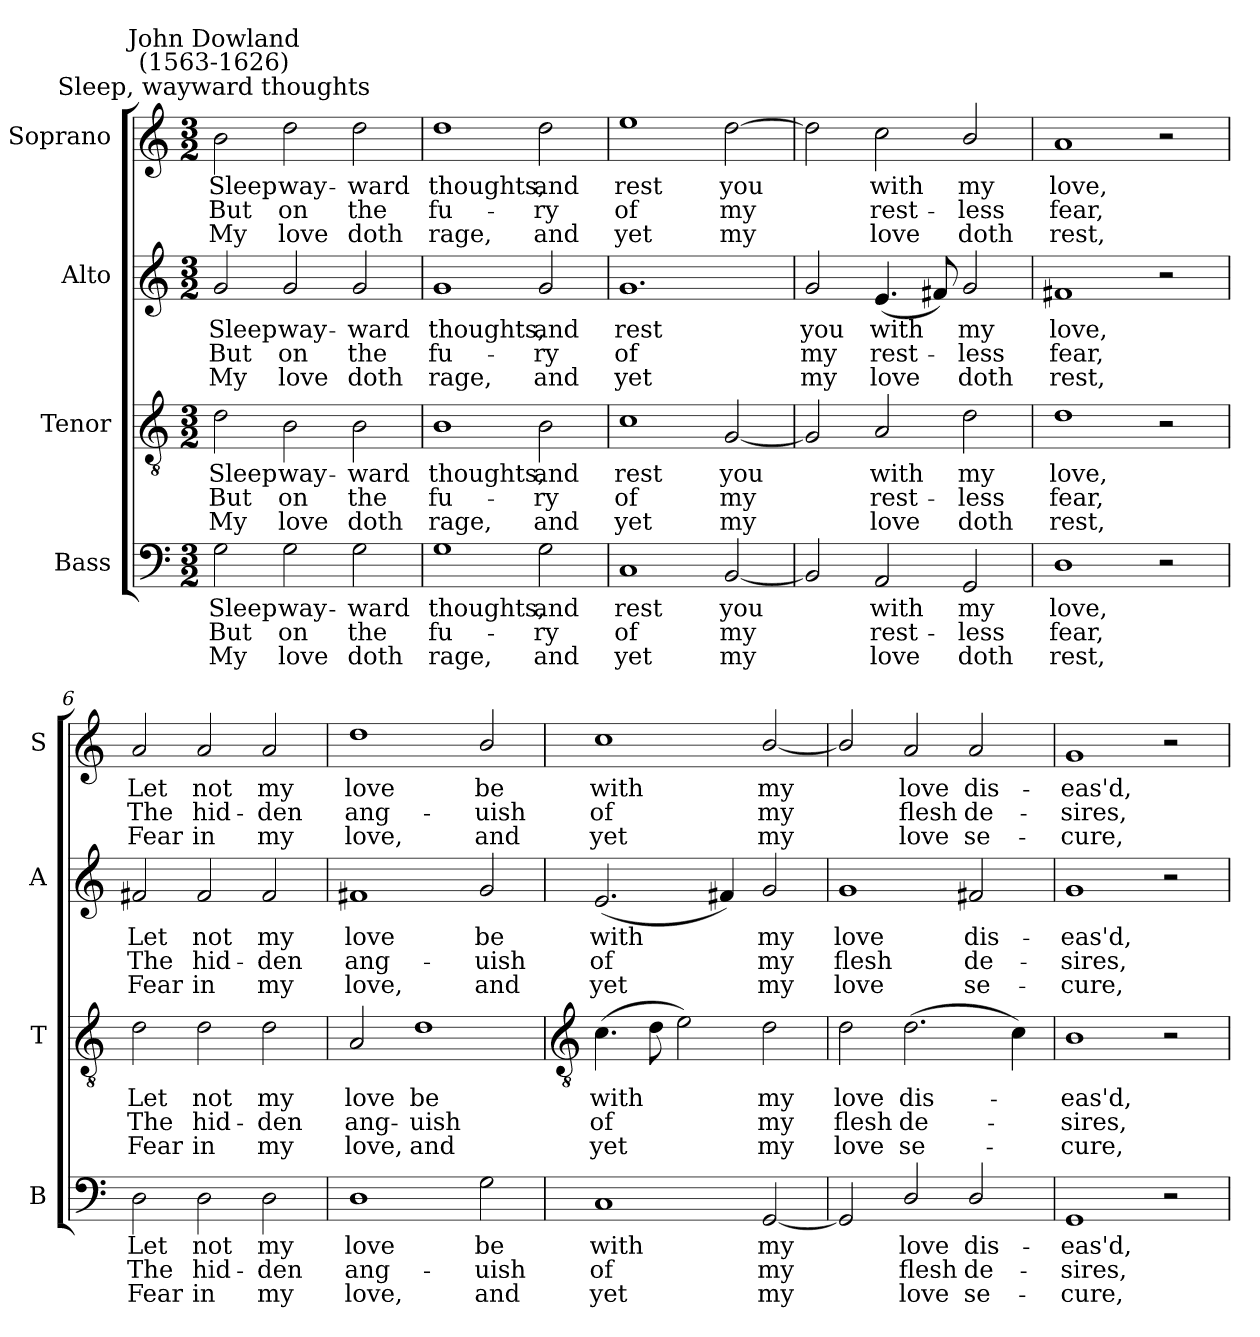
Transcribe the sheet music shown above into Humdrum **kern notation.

**kern	**text	**text	**text	**kern	**text	**text	**text	**kern	**text	**text	**text	**kern	**text	**text	**text
*part4	*part4	*part4	*part4	*part3	*part3	*part3	*part3	*part2	*part2	*part2	*part2	*part1	*part1	*part1	*part1
*staff4	*staff4	*staff4	*staff4	*staff3	*staff3	*staff3	*staff3	*staff2	*staff2	*staff2	*staff2	*staff1	*staff1	*staff1	*staff1
*I"Bass	*	*	*	*I"Tenor	*	*	*	*I"Alto	*	*	*	*I"Soprano	*	*	*
*I'B	*	*	*	*I'T	*	*	*	*I'A	*	*	*	*I'S	*	*	*
*clefF4	*	*	*	*clefGv2	*	*	*	*clefG2	*	*	*	*clefG2	*	*	*
*k[]	*	*	*	*k[]	*	*	*	*k[]	*	*	*	*k[]	*	*	*
*C:	*	*	*	*C:	*	*	*	*C:	*	*	*	*C:	*	*	*
*M3/2	*	*	*	*M3/2	*	*	*	*M3/2	*	*	*	*M3/2	*	*	*
=1	=1	=1	=1	=1	=1	=1	=1	=1	=1	=1	=1	=1	=1	=1	=1
!	!	!	!	!	!	!	!	!	!	!	!	!LO:TX:a:cj:t=Sleep, wayward thoughts	!	!	!
!	!	!	!	!	!	!	!	!	!	!	!	!LO:TX:a:cj:t=John Dowland\n(1563-1626)	!	!	!
!	!LO:LY:b	!LO:LY:b	!LO:LY:b	!	!LO:LY:b	!LO:LY:b	!LO:LY:b	!	!LO:LY:b	!LO:LY:b	!LO:LY:b	!	!LO:LY:b	!LO:LY:b	!LO:LY:b
2G	Sleep	But	My	2d	Sleep	But	My	2g	Sleep	But	My	2b	Sleep	But	My
!	!LO:LY:b	!LO:LY:b	!LO:LY:b	!	!LO:LY:b	!LO:LY:b	!LO:LY:b	!	!LO:LY:b	!LO:LY:b	!LO:LY:b	!	!LO:LY:b	!LO:LY:b	!LO:LY:b
2G	way-	-on	love	2B	way-	-on	love	2g	way-	-on	love	2dd	way-	-on	love
!	!LO:LY:b	!LO:LY:b	!LO:LY:b	!	!LO:LY:b	!LO:LY:b	!LO:LY:b	!	!LO:LY:b	!LO:LY:b	!LO:LY:b	!	!LO:LY:b	!LO:LY:b	!LO:LY:b
2G	ward	the	doth	2B	ward	the	doth	2g	ward	the	doth	2dd	ward	the	doth
=2	=2	=2	=2	=2	=2	=2	=2	=2	=2	=2	=2	=2	=2	=2	=2
!	!LO:LY:b	!LO:LY:b	!LO:LY:b	!	!LO:LY:b	!LO:LY:b	!LO:LY:b	!	!LO:LY:b	!LO:LY:b	!LO:LY:b	!	!LO:LY:b	!LO:LY:b	!LO:LY:b
1G	thoughts,	fu-	-rage,	1B	thoughts,	fu-	-rage,	1g	thoughts,	fu-	-rage,	1dd	thoughts,	fu-	-rage,
!	!LO:LY:b	!LO:LY:b	!LO:LY:b	!	!LO:LY:b	!LO:LY:b	!LO:LY:b	!	!LO:LY:b	!LO:LY:b	!LO:LY:b	!	!LO:LY:b	!LO:LY:b	!LO:LY:b
2G	and	ry	and	2B	and	ry	and	2g	and	ry	and	2dd	and	ry	and
=3	=3	=3	=3	=3	=3	=3	=3	=3	=3	=3	=3	=3	=3	=3	=3
!	!LO:LY:b	!LO:LY:b	!LO:LY:b	!	!LO:LY:b	!LO:LY:b	!LO:LY:b	!	!LO:LY:b	!LO:LY:b	!LO:LY:b	!	!LO:LY:b	!LO:LY:b	!LO:LY:b
1C	rest	of	yet	1c	rest	of	yet	1.g	rest	of	yet	1ee	rest	of	yet
!	!LO:LY:b	!LO:LY:b	!LO:LY:b	!	!LO:LY:b	!LO:LY:b	!LO:LY:b	!	!	!	!	!	!LO:LY:b	!LO:LY:b	!LO:LY:b
[2BB	you	my	my	[2G	you	my	my	.	.	.	.	[2dd	you	my	my
=4	=4	=4	=4	=4	=4	=4	=4	=4	=4	=4	=4	=4	=4	=4	=4
!	!	!	!	!	!	!	!	!	!LO:LY:b	!LO:LY:b	!LO:LY:b	!	!	!	!
2BB]	.	.	.	2G]	.	.	.	2g	you	my	my	2dd]	.	.	.
!	!LO:LY:b	!LO:LY:b	!LO:LY:b	!	!LO:LY:b	!LO:LY:b	!LO:LY:b	!	!LO:LY:b	!LO:LY:b	!LO:LY:b	!	!LO:LY:b	!LO:LY:b	!LO:LY:b
2AA	with	rest-	-love	2A	with	rest-	-love	(<4.e	with	rest-	love	2cc	with	rest-	-love
.	.	.	.	.	.	.	.	8f#X)	.	.	.	.	.	.	.
!	!LO:LY:b	!LO:LY:b	!LO:LY:b	!	!LO:LY:b	!LO:LY:b	!LO:LY:b	!	!LO:LY:b	!LO:LY:b	!LO:LY:b	!	!LO:LY:b	!LO:LY:b	!LO:LY:b
2GG	my	less	doth	2d	my	less	doth	2g	my	less	doth	2b/	my	less	doth
=5	=5	=5	=5	=5	=5	=5	=5	=5	=5	=5	=5	=5	=5	=5	=5
!	!LO:LY:b	!LO:LY:b	!LO:LY:b	!	!LO:LY:b	!LO:LY:b	!LO:LY:b	!	!LO:LY:b	!LO:LY:b	!LO:LY:b	!	!LO:LY:b	!LO:LY:b	!LO:LY:b
1D	love,	fear,	rest,	1d	love,	fear,	rest,	1f#X	love,	fear,	rest,	1a	love,	fear,	rest,
2r	.	.	.	2r	.	.	.	2r	.	.	.	2r	.	.	.
=6	=6	=6	=6	=6	=6	=6	=6	=6	=6	=6	=6	=6	=6	=6	=6
!	!LO:LY:b	!LO:LY:b	!LO:LY:b	!	!LO:LY:b	!LO:LY:b	!LO:LY:b	!	!LO:LY:b	!LO:LY:b	!LO:LY:b	!	!LO:LY:b	!LO:LY:b	!LO:LY:b
2D	Let	The	Fear	2d	Let	The	Fear	2f#X	Let	The	Fear	2a	Let	The	Fear
!	!LO:LY:b	!LO:LY:b	!LO:LY:b	!	!LO:LY:b	!LO:LY:b	!LO:LY:b	!	!LO:LY:b	!LO:LY:b	!LO:LY:b	!	!LO:LY:b	!LO:LY:b	!LO:LY:b
2D	not	hid-	-in	2d	not	hid-	-in	2f#	not	hid-	-in	2a	not	hid-	-in
!	!LO:LY:b	!LO:LY:b	!LO:LY:b	!	!LO:LY:b	!LO:LY:b	!LO:LY:b	!	!LO:LY:b	!LO:LY:b	!LO:LY:b	!	!LO:LY:b	!LO:LY:b	!LO:LY:b
2D	my	den	my	2d	my	den	my	2f#	my	den	my	2a	my	den	my
=7	=7	=7	=7	=7	=7	=7	=7	=7	=7	=7	=7	=7	=7	=7	=7
!	!LO:LY:b	!LO:LY:b	!LO:LY:b	!	!LO:LY:b	!LO:LY:b	!LO:LY:b	!	!LO:LY:b	!LO:LY:b	!LO:LY:b	!	!LO:LY:b	!LO:LY:b	!LO:LY:b
1D	love	ang-	-love,	2A	love	ang-	-love,	1f#X	love	ang-	-love,	1dd	love	ang-	-love,
!	!	!	!	!	!LO:LY:b	!LO:LY:b	!LO:LY:b	!	!	!	!	!	!	!	!
.	.	.	.	1d	be	uish	and	.	.	.	.	.	.	.	.
!	!LO:LY:b	!LO:LY:b	!LO:LY:b	!	!	!	!	!	!LO:LY:b	!LO:LY:b	!LO:LY:b	!	!LO:LY:b	!LO:LY:b	!LO:LY:b
2G	be	uish	and	.	.	.	.	2g	be	uish	and	2b/	be	uish	and
!!LO:LB:g=z
=8	=8	=8	=8	=8	=8	=8	=8	=8	=8	=8	=8	=8	=8	=8	=8
*	*	*	*	*clefGv2	*	*	*	*	*	*	*	*	*	*	*
!	!LO:LY:b	!LO:LY:b	!LO:LY:b	!	!LO:LY:b	!LO:LY:b	!LO:LY:b	!	!LO:LY:b	!LO:LY:b	!LO:LY:b	!	!LO:LY:b	!LO:LY:b	!LO:LY:b
1C	with	of	yet	(>4.c	with	of	yet	(<2.e	with	of	yet	1cc	with	of	yet
.	.	.	.	8d	.	.	.	.	.	.	.	.	.	.	.
.	.	.	.	2e)	.	.	.	.	.	.	.	.	.	.	.
.	.	.	.	.	.	.	.	4f#X)	.	.	.	.	.	.	.
!	!LO:LY:b	!LO:LY:b	!LO:LY:b	!	!LO:LY:b	!LO:LY:b	!LO:LY:b	!	!LO:LY:b	!LO:LY:b	!LO:LY:b	!	!LO:LY:b	!LO:LY:b	!LO:LY:b
[2GG	my	my	my	2d	my	my	my	2g	my	my	my	[2b/	my	my	my
=9	=9	=9	=9	=9	=9	=9	=9	=9	=9	=9	=9	=9	=9	=9	=9
!	!	!	!	!	!LO:LY:b	!LO:LY:b	!LO:LY:b	!	!LO:LY:b	!LO:LY:b	!LO:LY:b	!	!	!	!
2GG]	.	.	.	2d	love	flesh	love	1g	love	flesh	love	2b/]	.	.	.
!	!LO:LY:b	!LO:LY:b	!LO:LY:b	!	!LO:LY:b	!LO:LY:b	!LO:LY:b	!	!	!	!	!	!LO:LY:b	!LO:LY:b	!LO:LY:b
2D/	love	flesh	love	(>2.d	dis-	de-	se-	.	.	.	.	2a	love	flesh	love
!	!LO:LY:b	!LO:LY:b	!LO:LY:b	!	!	!	!	!	!LO:LY:b	!LO:LY:b	!LO:LY:b	!	!LO:LY:b	!LO:LY:b	!LO:LY:b
2D/	dis-	-de-	-se-	.	.	.	.	2f#X	dis-	-de-	-se-	2a	dis-	-de-	-se-
.	.	.	.	4c)	.	.	.	.	.	.	.	.	.	.	.
=10	=10	=10	=10	=10	=10	=10	=10	=10	=10	=10	=10	=10	=10	=10	=10
!	!LO:LY:b	!LO:LY:b	!LO:LY:b	!	!LO:LY:b	!LO:LY:b	!LO:LY:b	!	!LO:LY:b	!LO:LY:b	!LO:LY:b	!	!LO:LY:b	!LO:LY:b	!LO:LY:b
1GG	-eas'd,	sires,	cure,	1B	eas'd,	sires,	cure,	1g	-eas'd,	sires,	cure,	1g	-eas'd,	sires,	cure,
2r	.	.	.	2r	.	.	.	2r	.	.	.	2r	.	.	.
=	=	=	=	=	=	=	=	=	=	=	=	=	=	=	=
*-	*-	*-	*-	*-	*-	*-	*-	*-	*-	*-	*-	*-	*-	*-	*-
